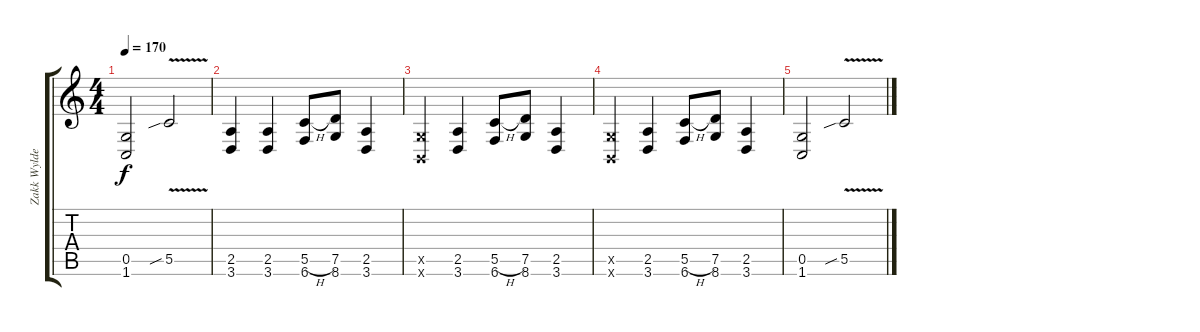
\track ("Zakk Wylde" "Zakk Wylde") {instrument overdrivenguitar}
\staff {score tabs}
\tuning (D4 A3 F3 C3 G2 B1) {hide}
\ts (4 4)
\tempo 170
\clef g2
\ks c
(0.5 1.6).2{dy f} 5.5{v sib}.2 |
(2.5 3.6).4{volume 16 instrument distortionguitar} (2.5 3.6).4 (5.5{h} 6.6).8 (7.5 8.6).8 (2.5 3.6).4 |
(0.5{x} 0.6{x}).4 (2.5 3.6).4 (5.5{h} 6.6).8 (7.5 8.6).8 (2.5 3.6).4 |
(0.5{x} 0.6{x}).4 (2.5 3.6).4 (5.5{h} 6.6).8 (7.5 8.6).8 (2.5 3.6).4 |
(0.5 1.6).2 5.5{v sib}.2
